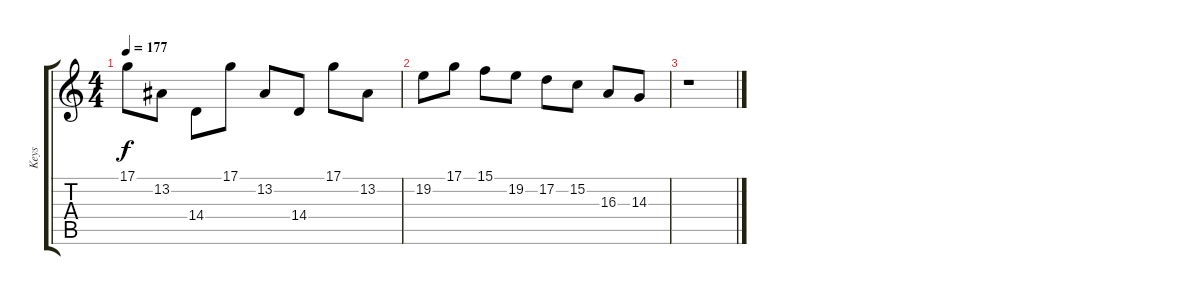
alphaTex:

\track ("Keys" "Keys") {instrument lead1square}
\staff {score tabs}
\tuning (D4 A3 F3 C3 G2 D2) {hide}
\ts (4 4)
\tempo 177
\clef g2
\ks c
17.1.8{dy f} 13.2.8 14.4.8 17.1.8 13.2.8 14.4.8 17.1.8 13.2.8 |
19.2.8 17.1.8 15.1.8 19.2.8 17.2.8 15.2.8 16.3.8 14.3.8 |
r.1
